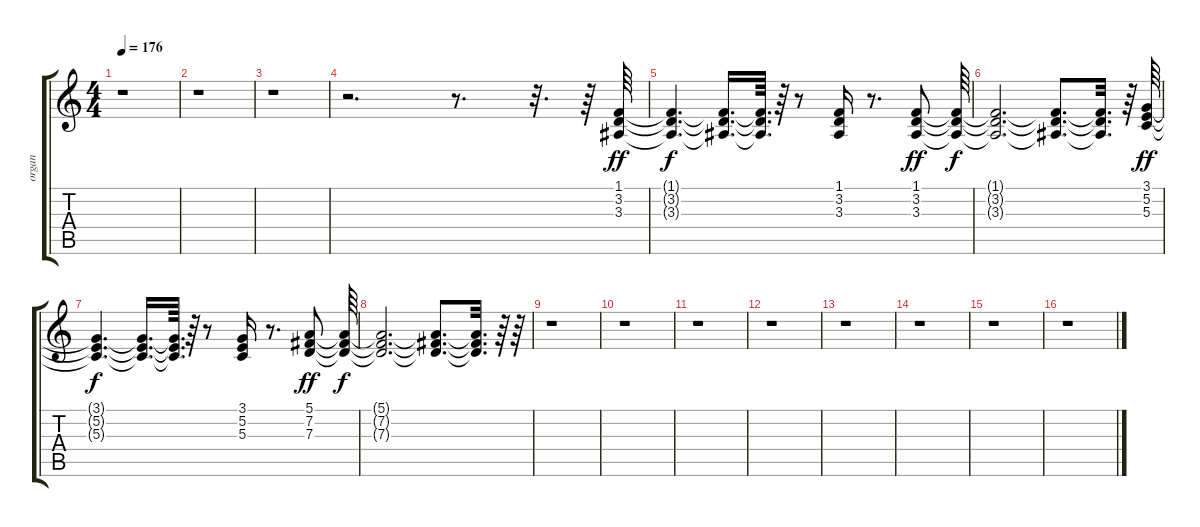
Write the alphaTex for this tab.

\track ("organ" "organ") {instrument rockorgan}
\staff {score tabs}
\tuning (E4 B3 G3 D3 A2 E2) {hide}
\ts (4 4)
\tempo 176
\clef g2
\ks c
r.1{dy fff} |
r.1 |
r.1 |
r.2{d} r.8{d} r.32{d} r.64 (1.1 3.2 3.3).64{dy ff} |
(1.1{t} 3.2{t} 3.3{t}).4{d dy f} (1.1{t} 3.2{t} 3.3{t}).16{d} (1.1{t} 3.2{t} 3.3{t}).64{d} r.64 r.8 (1.1 3.2 3.3).16 r.8{d} (1.1 3.2 3.3).8{dy ff} (1.1{t} 3.2{t} 3.3{t}).64{dy f} |
(1.1{t} 3.2{t} 3.3{t}).2{d} (1.1{t} 3.2{t} 3.3{t}).8{d} (1.1{t} 3.2{t} 3.3{t}).32{d} r.64 (3.1 5.2 5.3).64{dy ff} |
(3.1{t} 5.2{t} 5.3{t}).4{d dy f} (3.1{t} 5.2{t} 5.3{t}).16{d} (3.1{t} 5.2{t} 5.3{t}).64{d} r.64 r.8 (3.1 5.2 5.3).16 r.8{d} (5.1 7.2 7.3).8{dy ff} (5.1{t} 7.2{t} 7.3{t}).64{dy f} |
(5.1{t} 7.2{t} 7.3{t}).2{d} (5.1{t} 7.2{t} 7.3{t}).8{d} (5.1{t} 7.2{t} 7.3{t}).32{d} r.64 r.64 |
r.1 |
r.1 |
r.1 |
r.1 |
r.1 |
r.1 |
r.1 |
r.1
